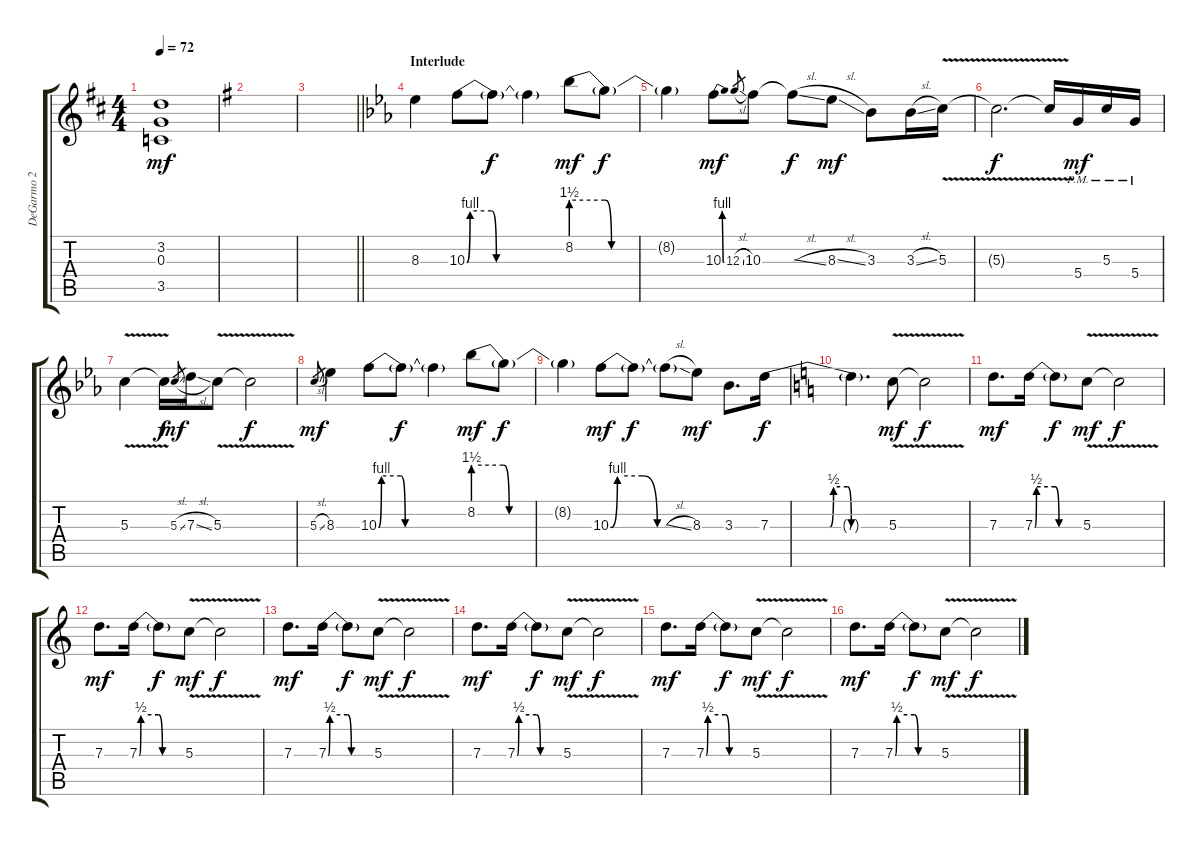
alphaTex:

\track ("DeGarmo 2" "DeGarmo 2") {instrument distortionguitar}
\staff {score tabs}
\tuning (E4 B3 G3 D3 A2 E2) {hide}
\ts (4 4)
\tempo 72
\clef g2
\ks d
(3.2{t} 0.3{t} 3.5{t}).1{dy mf} |
\ks g
|
\barLineRight lightlight
|
\section ("" "Interlude")
\ks eb
8.3.4{volume 16} 10.3{be (custom 0 0 2 4 15 4 18 0 60 0)}.8 10.3{t}.8{dy f} 10.3{t}.4 8.2{be (custom 0 6 15 6 18 0 60 0)}.8{dy mf} 8.2{t}.8{dy f} |
8.2{t}.4 10.3{be (bend 0 0 60 4)}.8{dy mf} 12.3{sl}.8{gr} 10.3.8 10.3{sl t}.8{dy f} 8.3{sl}.8{dy mf} 3.3.8 3.3{sl}.16 5.3{v}.16 |
5.3{v t}.2{d dy f} 5.3{t}.16 5.4{pm}.16{dy mf} 5.3{pm}.16 5.4{pm}.16 |
5.3{v}.4 5.3{t}.16{dy f} 5.3{sl}.8{gr dy mf} 7.3{sl}.16 5.3{v}.8 5.3{t}.2{dy f} |
5.3{sl}.8{gr dy mf} 8.3.4 10.3{be (custom 0 0 2 4 15 4 18 0 60 0)}.8 10.3{t}.8{dy f} 10.3{t}.4 8.2{be (custom 0 6 15 6 18 0 60 0)}.8{dy mf} 8.2{t}.8{dy f} |
8.2{t}.4 10.3{be (custom 0 0 5 4 23 4 34 0 60 0)}.8{dy mf} 10.3{t}.8{dy f} 10.3{sl t}.8 8.3.8{dy mf} 3.3.8{d} 7.3{be (custom 0 0 30 0 32 2 39 2 41 0 60 0)}.16{dy f} |
\ks c
7.3{t}.4{d} 5.3{v}.8{dy mf} 5.3{t}.2{dy f} |
7.3.8{d dy mf} 7.3{be (custom 0 0 2 2 25 2 30 0 60 0)}.16 7.3{t}.8{dy f} 5.3{v}.8{dy mf} 5.3{t}.2{dy f} |
7.3.8{d dy mf volume 14} 7.3{be (custom 0 0 2 2 25 2 30 0 60 0)}.16 7.3{t}.8{dy f} 5.3{v}.8{dy mf} 5.3{t}.2{dy f} |
7.3.8{d dy mf} 7.3{be (custom 0 0 2 2 25 2 30 0 60 0)}.16 7.3{t}.8{dy f} 5.3{v}.8{dy mf} 5.3{t}.2{dy f} |
7.3.8{d dy mf} 7.3{be (custom 0 0 2 2 25 2 30 0 60 0)}.16 7.3{t}.8{dy f} 5.3{v}.8{dy mf} 5.3{t}.2{dy f} |
7.3.8{d dy mf} 7.3{be (custom 0 0 2 2 25 2 30 0 60 0)}.16 7.3{t}.8{dy f} 5.3{v}.8{dy mf} 5.3{t}.2{dy f} |
7.3.8{d dy mf volume 12} 7.3{be (custom 0 0 2 2 25 2 30 0 60 0)}.16 7.3{t}.8{dy f} 5.3{v}.8{dy mf} 5.3{t}.2{dy f}
